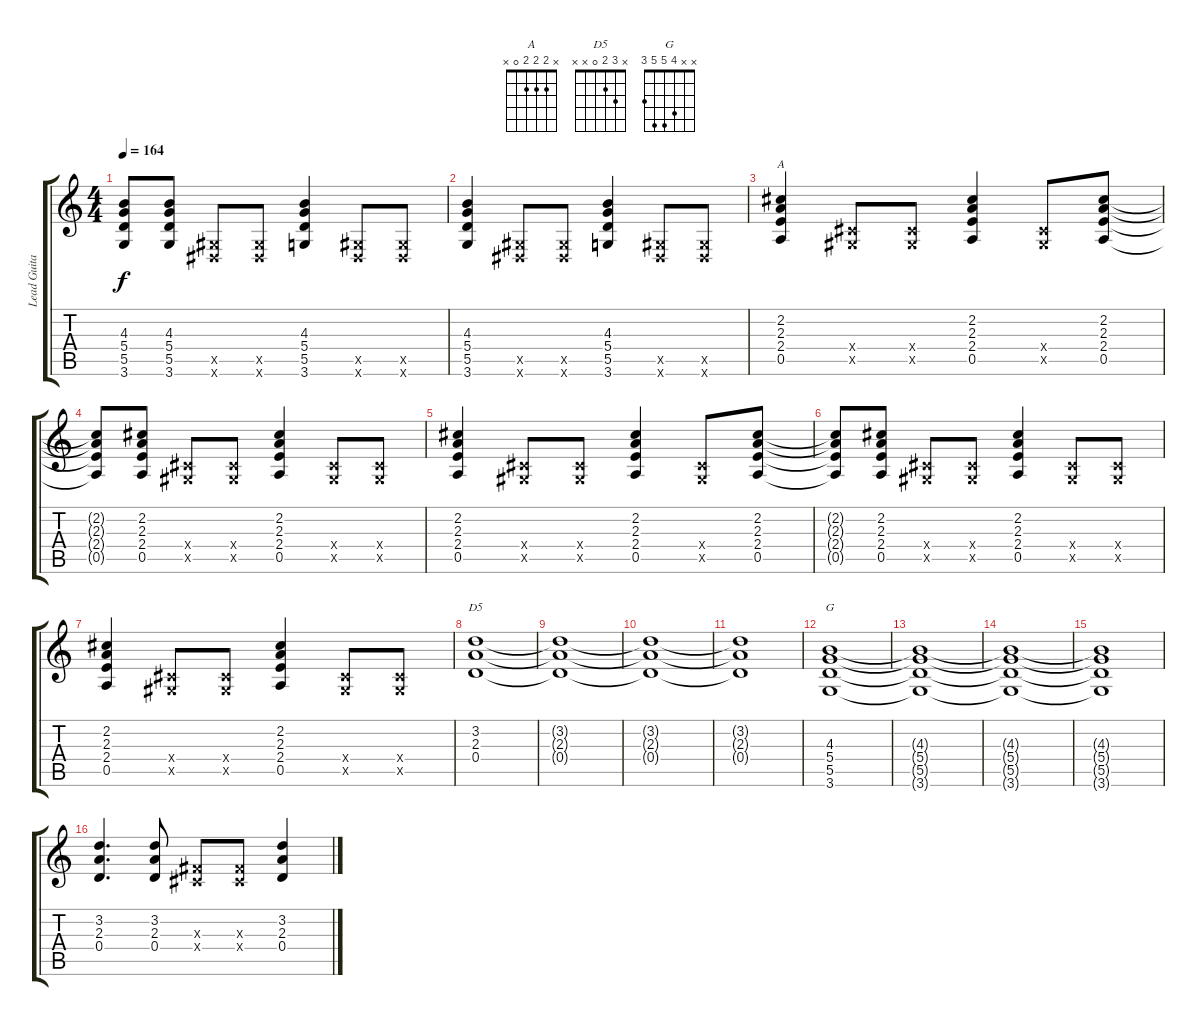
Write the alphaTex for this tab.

\track ("Lead Guitar: Slash" "Lead Guita") {instrument distortionguitar}
\staff {score tabs}
\tuning (E4 B3 G3 D3 A2 E2) {hide}
\chord ("A" x 2 2 2 0 x)
\chord ("D5" x 3 2 0 x x)
\chord ("G" x x 4 5 5 3)
\ts (4 4)
\tempo 164
\clef g2
\ks c
(4.3{t} 5.4{t} 5.5{t} 3.6{t}).8{dy f} (4.3 5.4 5.5 3.6).8 (-1.5{x} -1.6{x}).8 (-1.5{x} -1.6{x}).8 (4.3 5.4 5.5 3.6).4 (-1.5{x} -1.6{x}).8 (-1.5{x} -1.6{x}).8 |
(4.3 5.4 5.5 3.6).4 (-1.5{x} -1.6{x}).8 (-1.5{x} -1.6{x}).8 (4.3 5.4 5.5 3.6).4 (-1.5{x} -1.6{x}).8 (-1.5{x} -1.6{x}).8 |
(2.2 2.3 2.4 0.5).4{ch "A"} (-1.4{x} -1.5{x}).8 (-1.4{x} -1.5{x}).8 (2.2 2.3 2.4 0.5).4 (-1.4{x} -1.5{x}).8 (2.2 2.3 2.4 0.5).8 |
(2.2{t} 2.3{t} 2.4{t} 0.5{t}).8 (2.2 2.3 2.4 0.5).8 (-1.4{x} -1.5{x}).8 (-1.4{x} -1.5{x}).8 (2.2 2.3 2.4 0.5).4 (-1.4{x} -1.5{x}).8 (-1.4{x} -1.5{x}).8 |
(2.2 2.3 2.4 0.5).4 (-1.4{x} -1.5{x}).8 (-1.4{x} -1.5{x}).8 (2.2 2.3 2.4 0.5).4 (-1.4{x} -1.5{x}).8 (2.2 2.3 2.4 0.5).8 |
(2.2{t} 2.3{t} 2.4{t} 0.5{t}).8 (2.2 2.3 2.4 0.5).8 (-1.4{x} -1.5{x}).8 (-1.4{x} -1.5{x}).8 (2.2 2.3 2.4 0.5).4 (-1.4{x} -1.5{x}).8 (-1.4{x} -1.5{x}).8 |
(2.2 2.3 2.4 0.5).4 (-1.4{x} -1.5{x}).8 (-1.4{x} -1.5{x}).8 (2.2 2.3 2.4 0.5).4 (-1.4{x} -1.5{x}).8 (-1.4{x} -1.5{x}).8 |
(3.2 2.3 0.4).1{ch "D5"} |
(3.2{t} 2.3{t} 0.4{t}).1 |
(3.2{t} 2.3{t} 0.4{t}).1 |
(3.2{t} 2.3{t} 0.4{t}).1 |
(4.3 5.4 5.5 3.6).1{ch "G"} |
(4.3{t} 5.4{t} 5.5{t} 3.6{t}).1 |
(4.3{t} 5.4{t} 5.5{t} 3.6{t}).1 |
(4.3{t} 5.4{t} 5.5{t} 3.6{t}).1 |
(3.2 2.3 0.4).4{d} (3.2 2.3 0.4).8 (-1.3{x} -1.4{x}).8 (-1.3{x} -1.4{x}).8 (3.2 2.3 0.4).4
